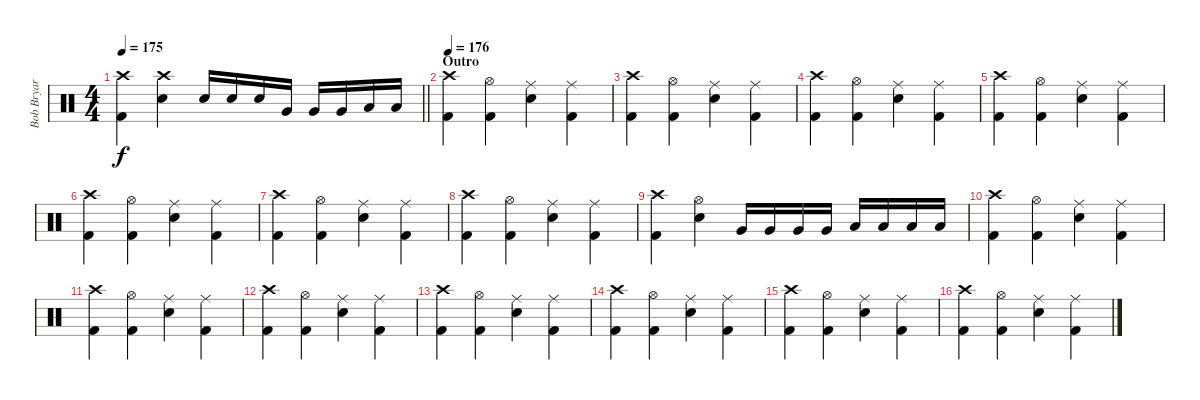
\track ("Bob Bryar (drums)" "Bob Bryar ") {instrument percussion}
\staff {score}
\articulation defaults
\ts (4 4)
\tempo 175
\clef neutral
\barLineRight lightlight
\ks c
("Crash high (hit)" "Kick (hit) 2").4{dy f} ("Crash high (hit)" "Electric Snare (hit)").4 "Electric Snare (hit)".16 "Electric Snare (hit)".16 "Electric Snare (hit)".16 "Very Low Tom (hit)".16 "Very Low Tom (hit)".16 "Very Low Tom (hit)".16 "Low Floor Tom (hit)".16 "Low Floor Tom (hit)".16 |
\section ("" "Outro")
\tempo 176
("Crash high (hit)" "Kick (hit) 2").4 ("Hi-Hat (open)" "Kick (hit) 2").4 ("Ride (middle)" "Electric Snare (hit)").4 ("Ride (middle)" "Kick (hit) 2").4 |
("Crash high (hit)" "Kick (hit) 2").4 ("Hi-Hat (open)" "Kick (hit) 2").4 ("Ride (middle)" "Electric Snare (hit)").4 ("Ride (middle)" "Kick (hit) 2").4 |
("Crash high (hit)" "Kick (hit) 2").4 ("Hi-Hat (open)" "Kick (hit) 2").4 ("Ride (middle)" "Electric Snare (hit)").4 ("Ride (middle)" "Kick (hit) 2").4 |
("Crash high (hit)" "Kick (hit) 2").4 ("Hi-Hat (open)" "Kick (hit) 2").4 ("Ride (middle)" "Electric Snare (hit)").4 ("Ride (middle)" "Kick (hit) 2").4 |
("Crash high (hit)" "Kick (hit) 2").4 ("Hi-Hat (open)" "Kick (hit) 2").4 ("Ride (middle)" "Electric Snare (hit)").4 ("Ride (middle)" "Kick (hit) 2").4 |
("Crash high (hit)" "Kick (hit) 2").4 ("Hi-Hat (open)" "Kick (hit) 2").4 ("Ride (middle)" "Electric Snare (hit)").4 ("Ride (middle)" "Kick (hit) 2").4 |
("Crash high (hit)" "Kick (hit) 2").4 ("Hi-Hat (open)" "Kick (hit) 2").4 ("Ride (middle)" "Electric Snare (hit)").4 ("Ride (middle)" "Kick (hit) 2").4 |
("Crash high (hit)" "Kick (hit) 2").4 ("Hi-Hat (open)" "Electric Snare (hit)").4 "Very Low Tom (hit)".16 "Very Low Tom (hit)".16 "Very Low Tom (hit)".16 "Very Low Tom (hit)".16 "Low Floor Tom (hit)".16 "Low Floor Tom (hit)".16 "Low Floor Tom (hit)".16 "Low Floor Tom (hit)".16 |
("Crash high (hit)" "Kick (hit) 2").4 ("Hi-Hat (open)" "Kick (hit) 2").4 ("Ride (middle)" "Electric Snare (hit)").4 ("Ride (middle)" "Kick (hit) 2").4 |
("Crash high (hit)" "Kick (hit) 2").4 ("Hi-Hat (open)" "Kick (hit) 2").4 ("Ride (middle)" "Electric Snare (hit)").4 ("Ride (middle)" "Kick (hit) 2").4 |
("Crash high (hit)" "Kick (hit) 2").4 ("Hi-Hat (open)" "Kick (hit) 2").4 ("Ride (middle)" "Electric Snare (hit)").4 ("Ride (middle)" "Kick (hit) 2").4 |
("Crash high (hit)" "Kick (hit) 2").4 ("Hi-Hat (open)" "Kick (hit) 2").4 ("Ride (middle)" "Electric Snare (hit)").4 ("Ride (middle)" "Kick (hit) 2").4 |
("Crash high (hit)" "Kick (hit) 2").4 ("Hi-Hat (open)" "Kick (hit) 2").4 ("Ride (middle)" "Electric Snare (hit)").4 ("Ride (middle)" "Kick (hit) 2").4 |
("Crash high (hit)" "Kick (hit) 2").4 ("Hi-Hat (open)" "Kick (hit) 2").4 ("Ride (middle)" "Electric Snare (hit)").4 ("Ride (middle)" "Kick (hit) 2").4 |
("Crash high (hit)" "Kick (hit) 2").4 ("Hi-Hat (open)" "Kick (hit) 2").4 ("Ride (middle)" "Electric Snare (hit)").4 ("Ride (middle)" "Kick (hit) 2").4
